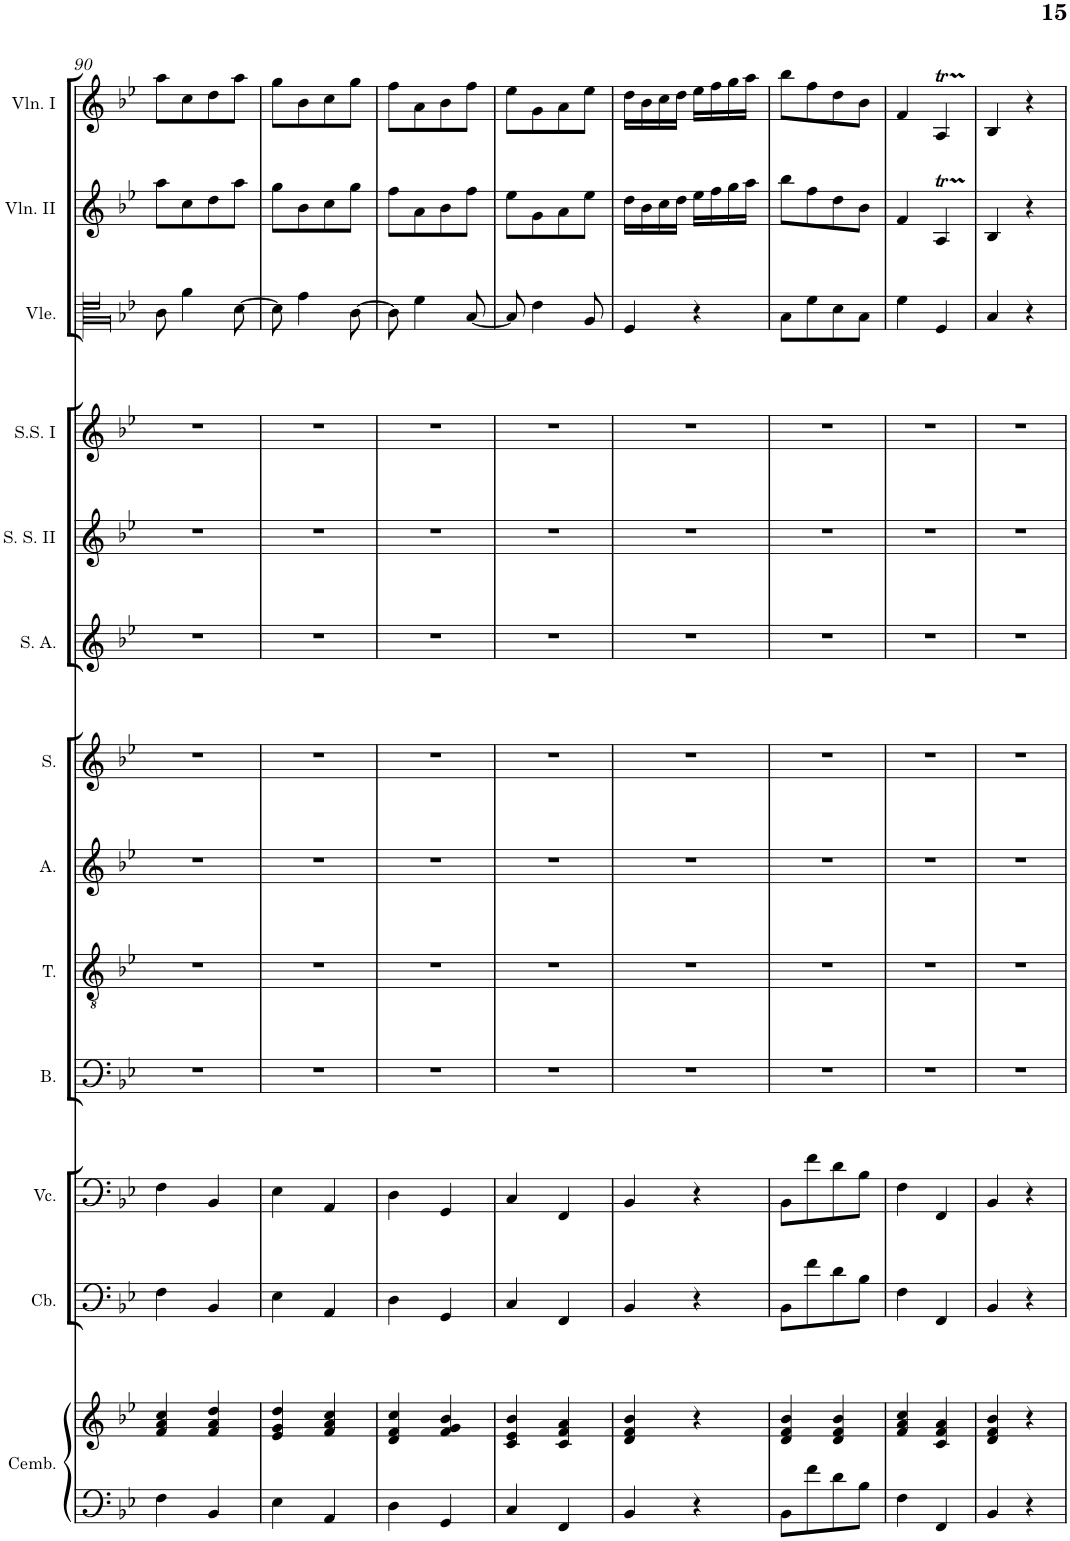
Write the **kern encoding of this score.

**kern	**kern	**kern	**kern	**kern	**kern	**kern	**kern	**kern	**kern	**kern	**kern	**kern	**kern
*part13	*part13	*part12	*part11	*part10	*part9	*part8	*part7	*part6	*part5	*part4	*part3	*part2	*part1
*staff14	*staff13	*staff12	*staff11	*staff10	*staff9	*staff8	*staff7	*staff6	*staff5	*staff4	*staff3	*staff2	*staff1
*I"Cembalo	*	*I"Contrabassi	*I"Violoncelli	*I"Bassi	*I"Tenori	*I"Alti	*I"Soprani	*I"Alti Soli	*I"Soprani Soli II	*I"Soprani Soli I	*I"Viole	*I"Violini II	*I"Violini I
*I'Cemb.	*	*I'Cb.	*I'Vc.	*I'B.	*I'T.	*I'A.	*I'S.	*	*I'S. S. II	*I'S.S. I	*I'Vle.	*I'Vln. II	*I'Vln. I
!!LO:PB:g=z
*clefF4	*clefG2	*clefF4	*clefF4	*clefF4	*clefGv2	*clefG2	*clefG2	*clefG2	*clefG2	*clefG2	*clefC3	*clefG2	*clefG2
*	*	*Trd7c12	*	*	*	*	*	*	*	*	*	*	*
*k[b-e-]	*k[b-e-]	*k[b-e-]	*k[b-e-]	*k[b-e-]	*k[b-e-]	*k[b-e-]	*k[b-e-]	*k[b-e-]	*k[b-e-]	*k[b-e-]	*k[b-e-]	*k[b-e-]	*k[b-e-]
*M2/4	*M2/4	*M2/4	*M2/4	*M2/4	*M2/4	*M2/4	*M2/4	*M2/4	*M2/4	*M2/4	*M2/4	*M2/4	*M2/4
=90	=90	=90	=90	=90	=90	=90	=90	=90	=90	=90	=90	=90	=90
4F\	4f/ 4a/ 4cc/	4F\	4F\	2r	2r	2r	2r	2r	2r	2r	8c\	8aa\L	8aa\L
.	.	.	.	.	.	.	.	.	.	.	4a\	8cc\	8cc\
4BB-/	4f/ 4a/ 4dd/	4BB-/	4BB-/	.	.	.	.	.	.	.	.	8dd\	8dd\
.	.	.	.	.	.	.	.	.	.	.	[8d\	8aa\J	8aa\J
=91	=91	=91	=91	=91	=91	=91	=91	=91	=91	=91	=91	=91	=91
4E-\	4e-/ 4g/ 4dd/	4E-\	4E-\	2r	2r	2r	2r	2r	2r	2r	8d\]	8gg\L	8gg\L
.	.	.	.	.	.	.	.	.	.	.	4g\	8b-\	8b-\
4AA/	4f/ 4a/ 4cc/	4AA/	4AA/	.	.	.	.	.	.	.	.	8cc\	8cc\
.	.	.	.	.	.	.	.	.	.	.	[8c\	8gg\J	8gg\J
=92	=92	=92	=92	=92	=92	=92	=92	=92	=92	=92	=92	=92	=92
4D\	4d/ 4f/ 4cc/	4D\	4D\	2r	2r	2r	2r	2r	2r	2r	8c\]	8ff\L	8ff\L
.	.	.	.	.	.	.	.	.	.	.	4f\	8a\	8a\
4GG/	4f/ 4g/ 4b-/	4GG/	4GG/	.	.	.	.	.	.	.	.	8b-\	8b-\
.	.	.	.	.	.	.	.	.	.	.	[8B-/	8ff\J	8ff\J
=93	=93	=93	=93	=93	=93	=93	=93	=93	=93	=93	=93	=93	=93
4C/	4c/ 4e-/ 4b-/	4C/	4C/	2r	2r	2r	2r	2r	2r	2r	8B-/]	8ee-\L	8ee-\L
.	.	.	.	.	.	.	.	.	.	.	4e-\	8g\	8g\
4FF/	4c/ 4f/ 4a/	4FF/	4FF/	.	.	.	.	.	.	.	.	8a\	8a\
.	.	.	.	.	.	.	.	.	.	.	8A/	8ee-\J	8ee-\J
=94	=94	=94	=94	=94	=94	=94	=94	=94	=94	=94	=94	=94	=94
4BB-/	4d/ 4f/ 4b-/	4BB-/	4BB-/	2r	2r	2r	2r	2r	2r	2r	4F/	16dd\LL	16dd\LL
.	.	.	.	.	.	.	.	.	.	.	.	16b-\	16b-\
.	.	.	.	.	.	.	.	.	.	.	.	16cc\	16cc\
.	.	.	.	.	.	.	.	.	.	.	.	16dd\JJ	16dd\JJ
4r	4r	4r	4r	.	.	.	.	.	.	.	4r	16ee-\LL	16ee-\LL
.	.	.	.	.	.	.	.	.	.	.	.	16ff\	16ff\
.	.	.	.	.	.	.	.	.	.	.	.	16gg\	16gg\
.	.	.	.	.	.	.	.	.	.	.	.	16aa\JJ	16aa\JJ
=95	=95	=95	=95	=95	=95	=95	=95	=95	=95	=95	=95	=95	=95
8BB-\L	4d/ 4f/ 4b-/	8BB-\L	8BB-\L	2r	2r	2r	2r	2r	2r	2r	8B-\L	8bb-\L	8bb-\L
8f\	.	8f\	8f\	.	.	.	.	.	.	.	8f\	8ff\	8ff\
8d\	4d/ 4f/ 4b-/	8d\	8d\	.	.	.	.	.	.	.	8d\	8dd\	8dd\
8B-\J	.	8B-\J	8B-\J	.	.	.	.	.	.	.	8B-\J	8b-\J	8b-\J
=96	=96	=96	=96	=96	=96	=96	=96	=96	=96	=96	=96	=96	=96
4F\	4f/ 4a/ 4cc/	4F\	4F\	2r	2r	2r	2r	2r	2r	2r	4f\	4f/	4f/
4FF/	4c/ 4f/ 4a/	4FF/	4FF/	.	.	.	.	.	.	.	4F/	4At/	4At/
=97	=97	=97	=97	=97	=97	=97	=97	=97	=97	=97	=97	=97	=97
4BB-/	4d/ 4f/ 4b-/	4BB-/	4BB-/	2r	2r	2r	2r	2r	2r	2r	4B-/	4B-/	4B-/
4r	4r	4r	4r	.	.	.	.	.	.	.	4r	4r	4r
=	=	=	=	=	=	=	=	=	=	=	=	=	=
*-	*-	*-	*-	*-	*-	*-	*-	*-	*-	*-	*-	*-	*-
